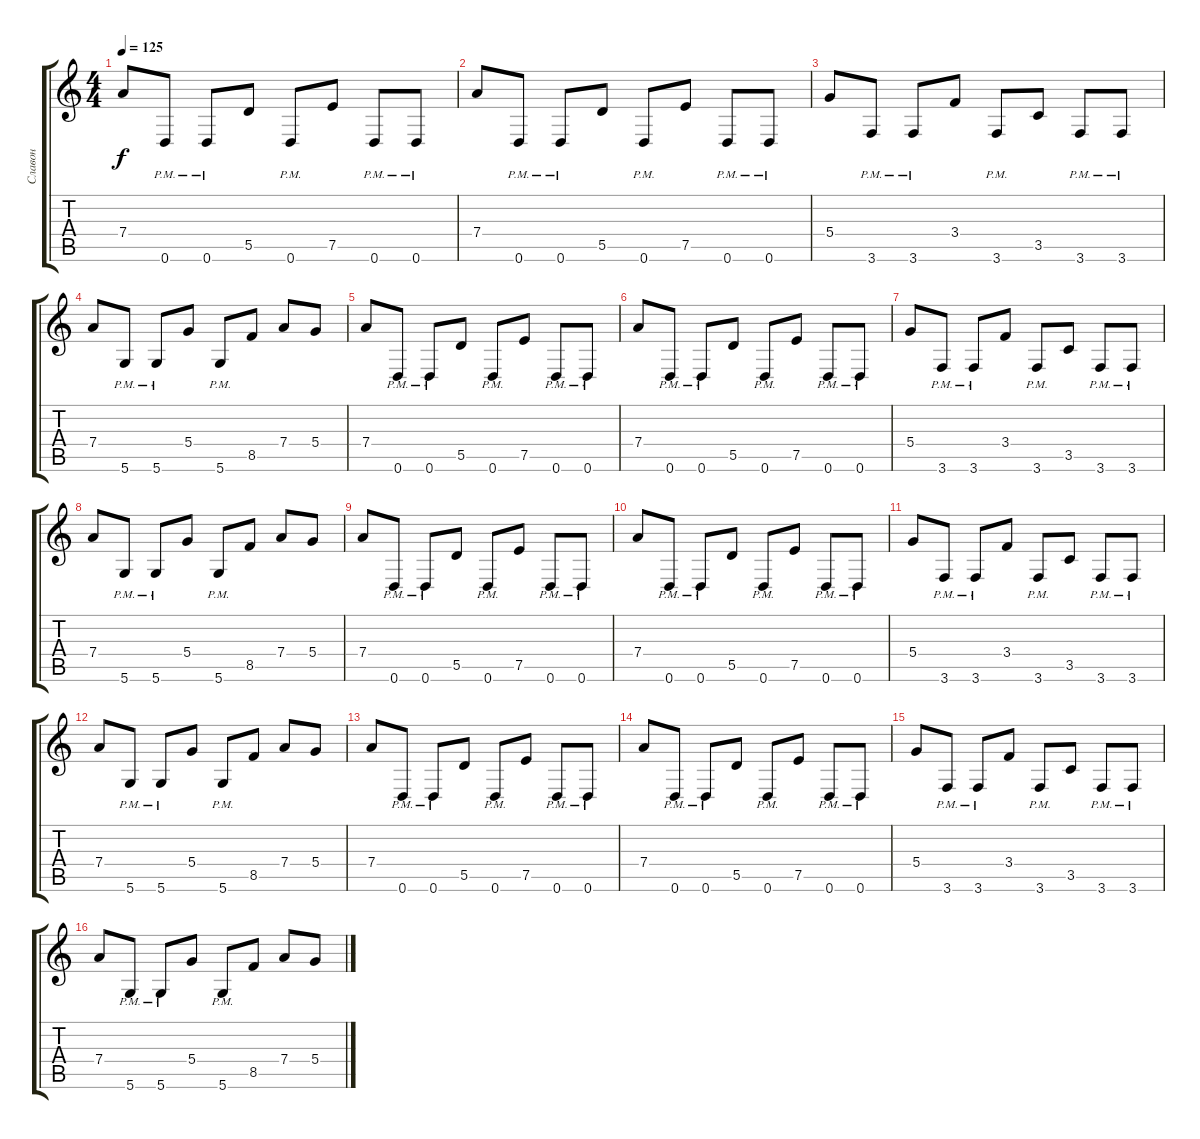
\track ("Славон" "Славон") {instrument distortionguitar}
\staff {score tabs}
\tuning (E4 B3 G3 D3 A2 D2) {hide}
\ts (4 4)
\tempo 125
\clef g2
\ks c
7.4.8{dy f} 0.6{pm}.8 0.6{pm}.8 5.5.8 0.6{pm}.8 7.5.8 0.6{pm}.8 0.6{pm}.8 |
7.4.8 0.6{pm}.8 0.6{pm}.8 5.5.8 0.6{pm}.8 7.5.8 0.6{pm}.8 0.6{pm}.8 |
5.4.8 3.6{pm}.8 3.6{pm}.8 3.4.8 3.6{pm}.8 3.5.8 3.6{pm}.8 3.6{pm}.8 |
7.4.8 5.6{pm}.8 5.6{pm}.8 5.4.8 5.6{pm}.8 8.5.8 7.4.8 5.4.8 |
7.4.8 0.6{pm}.8 0.6{pm}.8 5.5.8 0.6{pm}.8 7.5.8 0.6{pm}.8 0.6{pm}.8 |
7.4.8 0.6{pm}.8 0.6{pm}.8 5.5.8 0.6{pm}.8 7.5.8 0.6{pm}.8 0.6{pm}.8 |
5.4.8 3.6{pm}.8 3.6{pm}.8 3.4.8 3.6{pm}.8 3.5.8 3.6{pm}.8 3.6{pm}.8 |
7.4.8 5.6{pm}.8 5.6{pm}.8 5.4.8 5.6{pm}.8 8.5.8 7.4.8 5.4.8 |
7.4.8{instrument distortionguitar} 0.6{pm}.8 0.6{pm}.8 5.5.8 0.6{pm}.8 7.5.8 0.6{pm}.8 0.6{pm}.8 |
7.4.8 0.6{pm}.8 0.6{pm}.8 5.5.8 0.6{pm}.8 7.5.8 0.6{pm}.8 0.6{pm}.8 |
5.4.8 3.6{pm}.8 3.6{pm}.8 3.4.8 3.6{pm}.8 3.5.8 3.6{pm}.8 3.6{pm}.8 |
7.4.8 5.6{pm}.8 5.6{pm}.8 5.4.8 5.6{pm}.8 8.5.8 7.4.8 5.4.8 |
7.4.8 0.6{pm}.8 0.6{pm}.8 5.5.8 0.6{pm}.8 7.5.8 0.6{pm}.8 0.6{pm}.8 |
7.4.8 0.6{pm}.8 0.6{pm}.8 5.5.8 0.6{pm}.8 7.5.8 0.6{pm}.8 0.6{pm}.8 |
5.4.8 3.6{pm}.8 3.6{pm}.8 3.4.8 3.6{pm}.8 3.5.8 3.6{pm}.8 3.6{pm}.8 |
7.4.8 5.6{pm}.8 5.6{pm}.8 5.4.8 5.6{pm}.8 8.5.8 7.4.8 5.4.8
